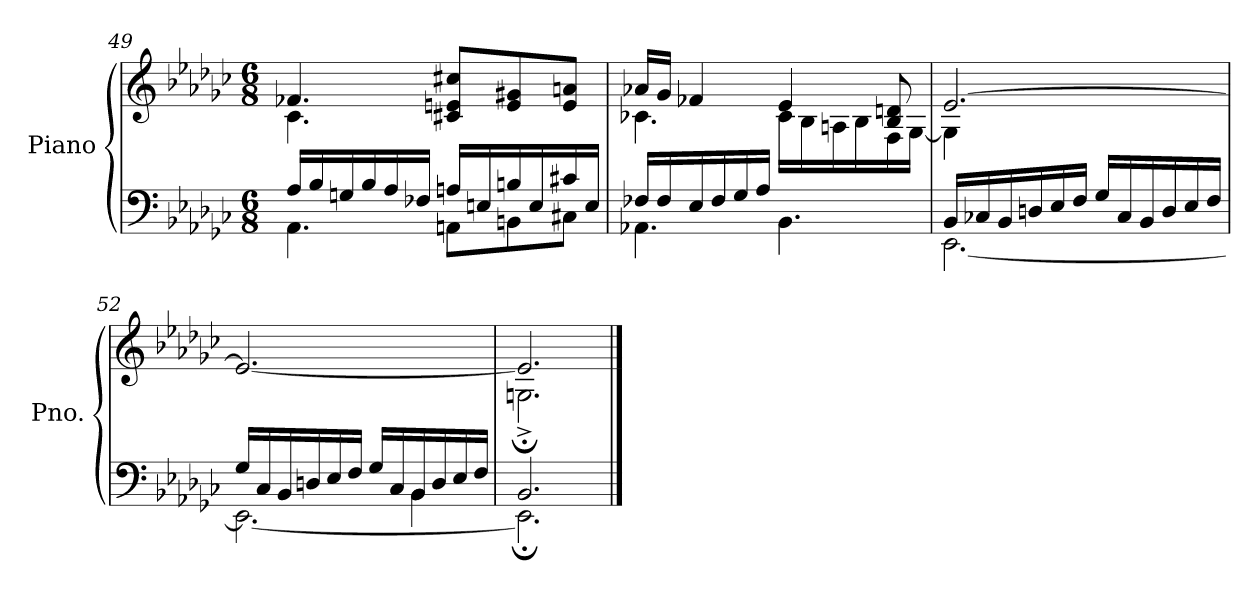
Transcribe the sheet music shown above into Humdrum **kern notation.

**kern	**kern
*part1	*part1
*staff2	*staff1
*I"Piano	*
*I'Pno.	*
!!LO:PB:g=z
*clefF4	*clefG2
*k[b-e-a-d-g-c-]	*k[b-e-a-d-g-c-]
*M6/8	*M6/8
=49	=49
*^	*^
16A-/LL	4.AA-\	4.f-X/	4.c-\
16B-/	.	.	.
16Gn/	.	.	.
16B-/	.	.	.
16A-/	.	.	.
16F-X/JJ	.	.	.
16An/LL	8AAn\L	8c#X/ 8en/ 8cc#X/L	4.ryy
16En/	.	.	.
16Bn/	8BBn\	8e/ 8g#X/	.
16E/	.	.	.
16c#X/	8C#X\J	8e/ 8an/J	.
16E/JJ	.	.	.
=50	=50	=50	=50
16F-X/LL	4.AA-X\	16a-X/LL	4.c-X\
16F-/	.	16g-/JJ	.
16E-/	.	4f-X/	.
16F-/	.	.	.
16G-/	.	.	.
16A-/JJ	.	.	.
4.ryy	4.BB-\	4e-/	16c-\LL
.	.	.	16B-\
.	.	.	16An\
.	.	.	16B-\
.	.	8B-/ 8dn/	16F\
.	.	.	[16G-\JJ
!!LO:LB:g=z	!!
=51	=51	=51	=51
16BB-/LL	[2.EE-\	[2.e-/	4G-\]
16C-X/	.	.	.
16BB-/	.	.	.
16Dn/	.	.	.
16E-/	.	.	2ryy
16F/JJ	.	.	.
16G-/LL	.	.	.
16C-/	.	.	.
16BB-/	.	.	.
16D/	.	.	.
16E-/	.	.	.
16F/JJ	.	.	.
*	*	*v	*v
=52	=52	=52
*	*^	*
16G-/LL	2.EE-\_	2ryy	2.e-/_
16C-/	.	.	.
16BB-/	.	.	.
16Dn/	.	.	.
16E-/	.	.	.
16F/JJ	.	.	.
16G-/LL	.	.	.
16C-/	.	.	.
16BB-/	.	4BB-\	.
16D/	.	.	.
16E-/	.	.	.
16F/JJ	.	.	.
*	*v	*v	*
=53	=53	=53
*	*	*^
2.BB-/	2.EE-;\]	2.e-/]	2.Gn;<^\
*v	*v	*	*
*	*v	*v
==	==
*-	*-
